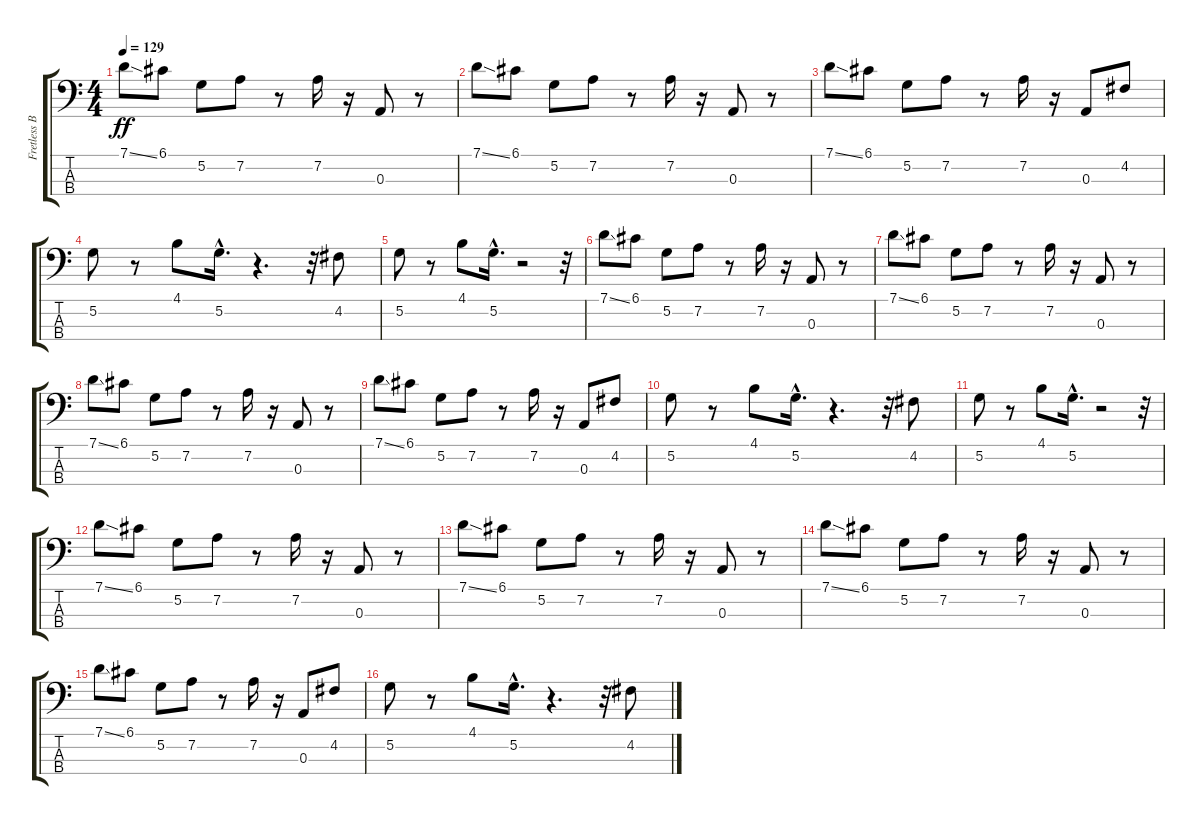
\track ("Fretless Bass" "Fretless B") {instrument electricbassfinger}
\staff {score tabs}
\tuning (G2 D2 A1 E1) {hide}
\ts (4 4)
\tempo 129
\clef f4
\ks c
7.1{ss}.8{dy ff} 6.1.8 5.2.8 7.2.8 r.8 7.2.16 r.16 0.3.8 r.8 |
7.1{ss}.8 6.1.8 5.2.8 7.2.8 r.8 7.2.16 r.16 0.3.8 r.8 |
7.1{ss}.8 6.1.8 5.2.8 7.2.8 r.8 7.2.16 r.16 0.3.8 4.2.8 |
5.2.8 r.8 4.1.8 5.2{hac}.16{d} r.4{d} r.32 4.2.8 |
5.2.8 r.8 4.1.8 5.2{hac}.16{d} r.2 r.32 |
7.1{ss}.8 6.1.8 5.2.8 7.2.8 r.8 7.2.16 r.16 0.3.8 r.8 |
7.1{ss}.8 6.1.8 5.2.8 7.2.8 r.8 7.2.16 r.16 0.3.8 r.8 |
7.1{ss}.8 6.1.8 5.2.8 7.2.8 r.8 7.2.16 r.16 0.3.8 r.8 |
7.1{ss}.8 6.1.8 5.2.8 7.2.8 r.8 7.2.16 r.16 0.3.8 4.2.8 |
5.2.8 r.8 4.1.8 5.2{hac}.16{d} r.4{d} r.32 4.2.8 |
5.2.8 r.8 4.1.8 5.2{hac}.16{d} r.2 r.32 |
7.1{ss}.8 6.1.8 5.2.8 7.2.8 r.8 7.2.16 r.16 0.3.8 r.8 |
7.1{ss}.8 6.1.8 5.2.8 7.2.8 r.8 7.2.16 r.16 0.3.8 r.8 |
7.1{ss}.8 6.1.8 5.2.8 7.2.8 r.8 7.2.16 r.16 0.3.8 r.8 |
7.1{ss}.8 6.1.8 5.2.8 7.2.8 r.8 7.2.16 r.16 0.3.8 4.2.8 |
5.2.8 r.8 4.1.8 5.2{hac}.16{d} r.4{d} r.32 4.2.8
